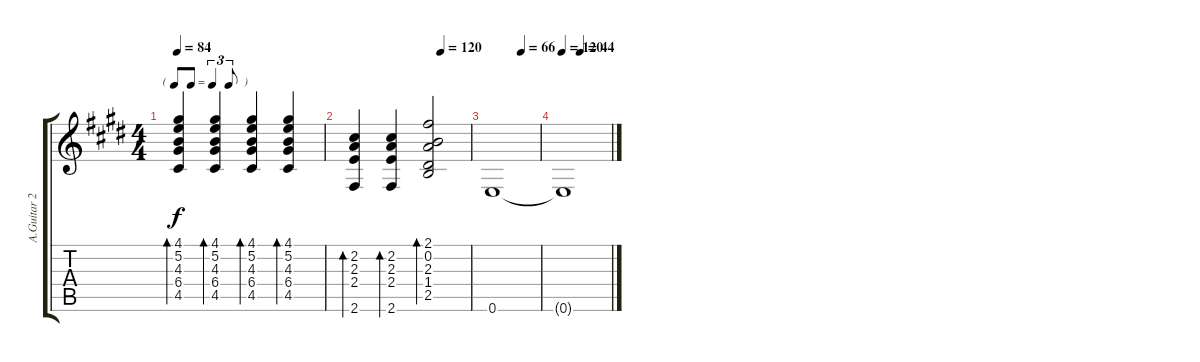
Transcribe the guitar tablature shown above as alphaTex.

\track ("A.Guitar 2" "A.Guitar 2") {instrument acousticguitarsteel}
\staff {score tabs}
\tuning (E4 B3 G3 D3 A2 E2) {hide}
\ts (4 4)
\tf triplet8th
\tempo 84
\clef g2
\ks e
(4.1 5.2 4.3 6.4 4.5).4{bd 30 dy f} (4.1 5.2 4.3 6.4 4.5).4{bd 30} (4.1 5.2 4.3 6.4 4.5).4{bd 30} (4.1 5.2 4.3 6.4 4.5).4{bd 30} |
\tempo (120 0.75)
(2.2 2.3 2.4 2.6).4{bd 30} (2.2 2.3 2.4 2.6).4{bd 30} (2.1 0.2 2.3 1.4 2.5).2{bd 30} |
\tempo (66 0.625)
0.6.1{txt ""} |
\tempo 120
\tempo (44 0.375)
0.6{t}.1
